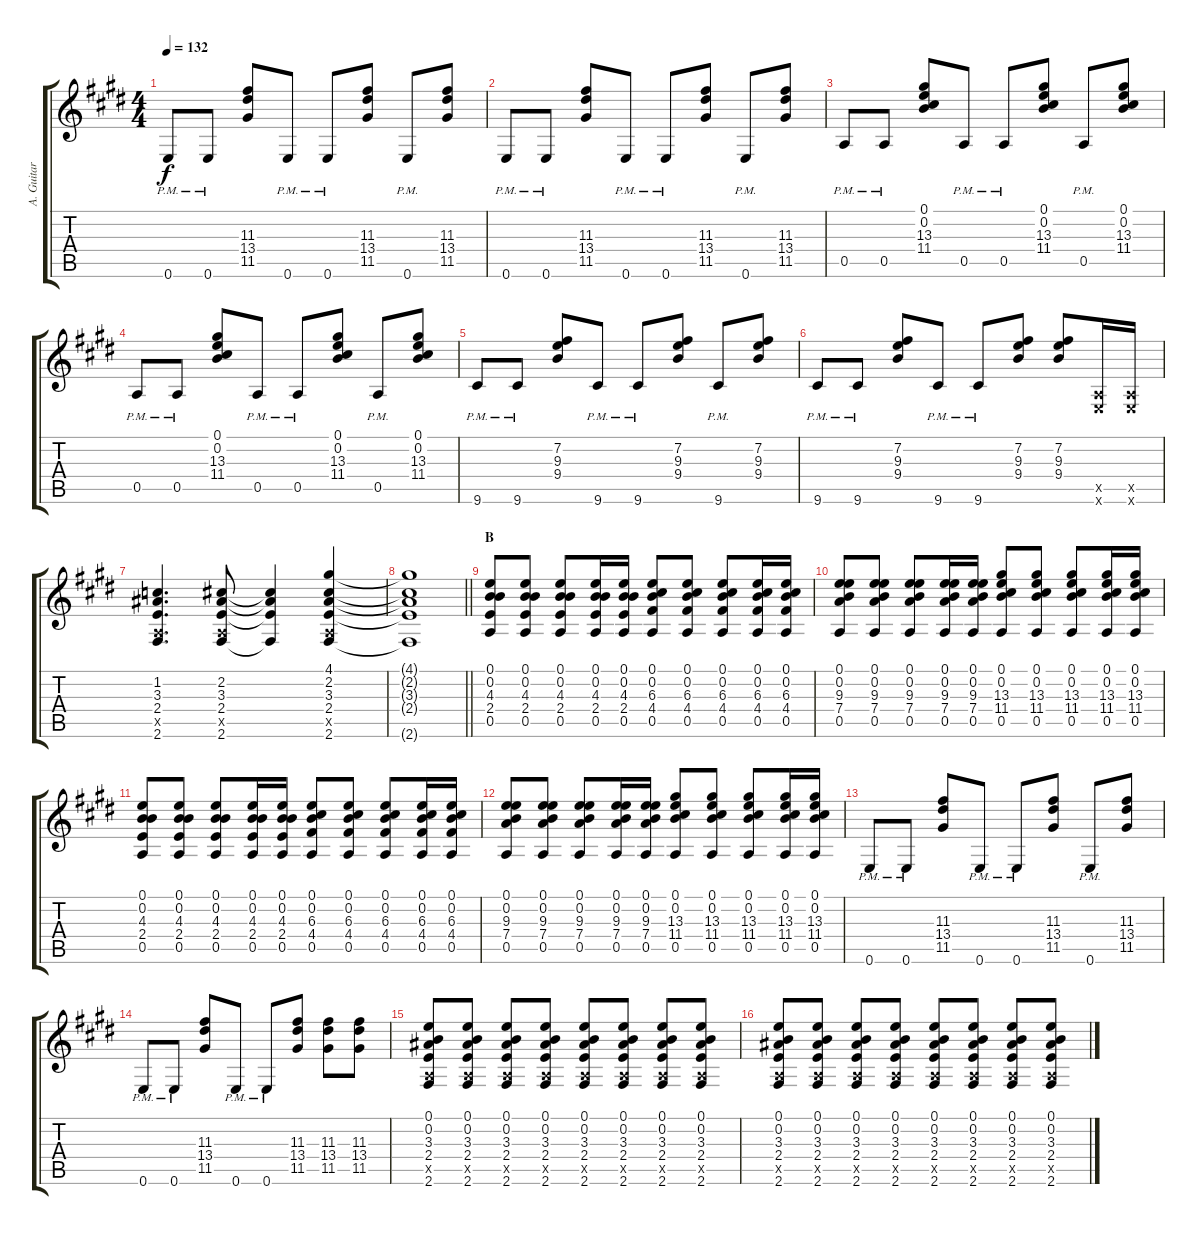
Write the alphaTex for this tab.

\track ("A. Guitar" "A. Guitar") {instrument acousticguitarsteel}
\staff {score tabs}
\tuning (E4 B3 G3 D3 A2 E2) {hide}
\ts (4 4)
\tempo 132
\clef g2
\ks e
0.6{pm}.8{dy f} 0.6{pm}.8 (11.3 13.4 11.5).8 0.6{pm}.8 0.6{pm}.8 (11.3 13.4 11.5).8 0.6{pm}.8 (11.3 13.4 11.5).8 |
0.6{pm}.8 0.6{pm}.8 (11.3 13.4 11.5).8 0.6{pm}.8 0.6{pm}.8 (11.3 13.4 11.5).8 0.6{pm}.8 (11.3 13.4 11.5).8 |
0.5{pm}.8 0.5{pm}.8 (0.1 0.2 13.3 11.4).8 0.5{pm}.8 0.5{pm}.8 (0.1 0.2 13.3 11.4).8 0.5{pm}.8 (0.1 0.2 13.3 11.4).8 |
0.5{pm}.8 0.5{pm}.8 (0.1 0.2 13.3 11.4).8 0.5{pm}.8 0.5{pm}.8 (0.1 0.2 13.3 11.4).8 0.5{pm}.8 (0.1 0.2 13.3 11.4).8 |
9.6{pm}.8 9.6{pm}.8 (7.2 9.3 9.4).8 9.6{pm}.8 9.6{pm}.8 (7.2 9.3 9.4).8 9.6{pm}.8 (7.2 9.3 9.4).8 |
9.6{pm}.8 9.6{pm}.8 (7.2 9.3 9.4).8 9.6{pm}.8 9.6{pm}.8 (7.2 9.3 9.4).8 (7.2 9.3 9.4).8 (0.5{x} 0.6{x}).16 (0.5{x} 0.6{x}).16 |
(1.2 3.3 2.4 0.5{x} 2.6).4{d} (2.2 3.3 2.4 0.5{x} 2.6).8 (2.2{t} 3.3{t} 2.4{t} 2.6{t}).4 (4.1 2.2 3.3 2.4 0.5{x} 2.6).4 |
\barLineRight lightlight
(4.1{t} 2.2{t} 3.3{t} 2.4{t} 2.6{t}).1 |
\section ("" "B")
(0.1 0.2 4.3 2.4 0.5).8 (0.1 0.2 4.3 2.4 0.5).8 (0.1 0.2 4.3 2.4 0.5).8 (0.1 0.2 4.3 2.4 0.5).16 (0.1 0.2 4.3 2.4 0.5).16 (0.1 0.2 6.3 4.4 0.5).8 (0.1 0.2 6.3 4.4 0.5).8 (0.1 0.2 6.3 4.4 0.5).8 (0.1 0.2 6.3 4.4 0.5).16 (0.1 0.2 6.3 4.4 0.5).16 |
(0.1 0.2 9.3 7.4 0.5).8 (0.1 0.2 9.3 7.4 0.5).8 (0.1 0.2 9.3 7.4 0.5).8 (0.1 0.2 9.3 7.4 0.5).16 (0.1 0.2 9.3 7.4 0.5).16 (0.1 0.2 13.3 11.4 0.5).8 (0.1 0.2 13.3 11.4 0.5).8 (0.1 0.2 13.3 11.4 0.5).8 (0.1 0.2 13.3 11.4 0.5).16 (0.1 0.2 13.3 11.4 0.5).16 |
(0.1 0.2 4.3 2.4 0.5).8 (0.1 0.2 4.3 2.4 0.5).8 (0.1 0.2 4.3 2.4 0.5).8 (0.1 0.2 4.3 2.4 0.5).16 (0.1 0.2 4.3 2.4 0.5).16 (0.1 0.2 6.3 4.4 0.5).8 (0.1 0.2 6.3 4.4 0.5).8 (0.1 0.2 6.3 4.4 0.5).8 (0.1 0.2 6.3 4.4 0.5).16 (0.1 0.2 6.3 4.4 0.5).16 |
(0.1 0.2 9.3 7.4 0.5).8 (0.1 0.2 9.3 7.4 0.5).8 (0.1 0.2 9.3 7.4 0.5).8 (0.1 0.2 9.3 7.4 0.5).16 (0.1 0.2 9.3 7.4 0.5).16 (0.1 0.2 13.3 11.4 0.5).8 (0.1 0.2 13.3 11.4 0.5).8 (0.1 0.2 13.3 11.4 0.5).8 (0.1 0.2 13.3 11.4 0.5).16 (0.1 0.2 13.3 11.4 0.5).16 |
0.6{pm}.8 0.6{pm}.8 (11.3 13.4 11.5).8 0.6{pm}.8 0.6{pm}.8 (11.3 13.4 11.5).8 0.6{pm}.8 (11.3 13.4 11.5).8 |
0.6{pm}.8 0.6{pm}.8 (11.3 13.4 11.5).8 0.6{pm}.8 0.6{pm}.8 (11.3 13.4 11.5).8 (11.3 13.4 11.5).8 (11.3 13.4 11.5).8 |
(0.1 0.2 3.3 2.4 0.5{x} 2.6).8 (0.1 0.2 3.3 2.4 0.5{x} 2.6).8 (0.1 0.2 3.3 2.4 0.5{x} 2.6).8 (0.1 0.2 3.3 2.4 0.5{x} 2.6).8 (0.1 0.2 3.3 2.4 0.5{x} 2.6).8 (0.1 0.2 3.3 2.4 0.5{x} 2.6).8 (0.1 0.2 3.3 2.4 0.5{x} 2.6).8 (0.1 0.2 3.3 2.4 0.5{x} 2.6).8 |
(0.1 0.2 3.3 2.4 0.5{x} 2.6).8 (0.1 0.2 3.3 2.4 0.5{x} 2.6).8 (0.1 0.2 3.3 2.4 0.5{x} 2.6).8 (0.1 0.2 3.3 2.4 0.5{x} 2.6).8 (0.1 0.2 3.3 2.4 0.5{x} 2.6).8 (0.1 0.2 3.3 2.4 0.5{x} 2.6).8 (0.1 0.2 3.3 2.4 0.5{x} 2.6).8 (0.1 0.2 3.3 2.4 0.5{x} 2.6).8
